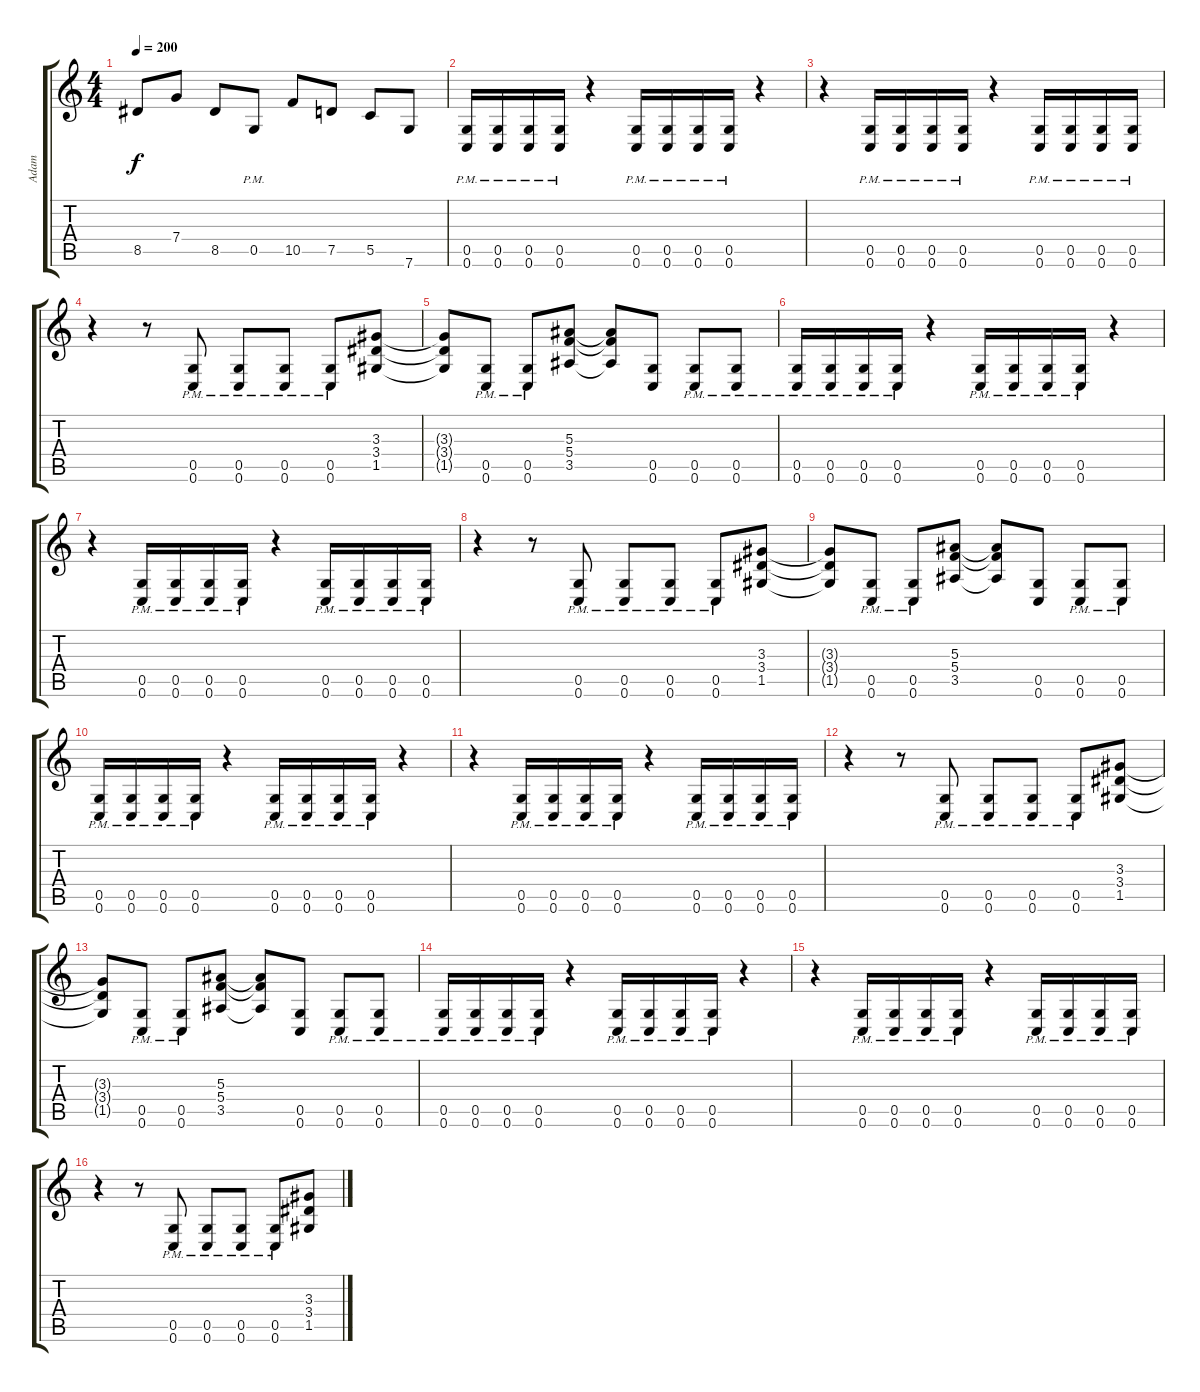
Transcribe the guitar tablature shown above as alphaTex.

\track ("Adam" "Adam") {instrument distortionguitar}
\staff {score tabs}
\tuning (D4 A3 F3 C3 G2 C2) {hide}
\ts (4 4)
\tempo 200
\clef g2
\ks c
8.5.8{dy f} 7.4.8 8.5.8 0.5{pm}.8 10.5.8 7.5.8 5.5.8 7.6.8 |
(0.5{pm} 0.6{pm}).16 (0.5{pm} 0.6{pm}).16 (0.5{pm} 0.6{pm}).16 (0.5{pm} 0.6{pm}).16 r.4 (0.5{pm} 0.6{pm}).16 (0.5{pm} 0.6{pm}).16 (0.5{pm} 0.6{pm}).16 (0.5{pm} 0.6{pm}).16 r.4 |
r.4 (0.5{pm} 0.6{pm}).16 (0.5{pm} 0.6{pm}).16 (0.5{pm} 0.6{pm}).16 (0.5{pm} 0.6{pm}).16 r.4 (0.5{pm} 0.6{pm}).16 (0.5{pm} 0.6{pm}).16 (0.5{pm} 0.6{pm}).16 (0.5{pm} 0.6{pm}).16 |
r.4 r.8 (0.5{pm} 0.6{pm}).8 (0.5{pm} 0.6{pm}).8 (0.5{pm} 0.6{pm}).8 (0.5{pm} 0.6{pm}).8 (3.3 3.4 1.5).8 |
(3.3{t} 3.4{t} 1.5{t}).8 (0.5{pm} 0.6{pm}).8 (0.5{pm} 0.6{pm}).8 (5.3 5.4 3.5).8 (5.3{t} 5.4{t} 3.5{t}).8 (0.5 0.6).8 (0.5{pm} 0.6{pm}).8 (0.5{pm} 0.6{pm}).8 |
(0.5{pm} 0.6{pm}).16 (0.5{pm} 0.6{pm}).16 (0.5{pm} 0.6{pm}).16 (0.5{pm} 0.6{pm}).16 r.4 (0.5{pm} 0.6{pm}).16 (0.5{pm} 0.6{pm}).16 (0.5{pm} 0.6{pm}).16 (0.5{pm} 0.6{pm}).16 r.4 |
r.4 (0.5{pm} 0.6{pm}).16 (0.5{pm} 0.6{pm}).16 (0.5{pm} 0.6{pm}).16 (0.5{pm} 0.6{pm}).16 r.4 (0.5{pm} 0.6{pm}).16 (0.5{pm} 0.6{pm}).16 (0.5{pm} 0.6{pm}).16 (0.5{pm} 0.6{pm}).16 |
r.4 r.8 (0.5{pm} 0.6{pm}).8 (0.5{pm} 0.6{pm}).8 (0.5{pm} 0.6{pm}).8 (0.5{pm} 0.6{pm}).8 (3.3 3.4 1.5).8 |
(3.3{t} 3.4{t} 1.5{t}).8 (0.5{pm} 0.6{pm}).8 (0.5{pm} 0.6{pm}).8 (5.3 5.4 3.5).8 (5.3{t} 5.4{t} 3.5{t}).8 (0.5 0.6).8 (0.5{pm} 0.6{pm}).8 (0.5{pm} 0.6{pm}).8 |
(0.5{pm} 0.6{pm}).16 (0.5{pm} 0.6{pm}).16 (0.5{pm} 0.6{pm}).16 (0.5{pm} 0.6).16 r.4 (0.5{pm} 0.6{pm}).16 (0.5{pm} 0.6{pm}).16 (0.5{pm} 0.6{pm}).16 (0.5{pm} 0.6).16 r.4 |
r.4 (0.5{pm} 0.6{pm}).16 (0.5{pm} 0.6{pm}).16 (0.5{pm} 0.6{pm}).16 (0.5{pm} 0.6).16 r.4 (0.5{pm} 0.6{pm}).16 (0.5{pm} 0.6{pm}).16 (0.5{pm} 0.6{pm}).16 (0.5{pm} 0.6).16 |
r.4 r.8 (0.5{pm} 0.6{pm}).8 (0.5{pm} 0.6{pm}).8 (0.5{pm} 0.6{pm}).8 (0.5{pm} 0.6{pm}).8 (3.3 3.4 1.5).8 |
(3.3{t} 3.4{t} 1.5{t}).8 (0.5{pm} 0.6{pm}).8 (0.5{pm} 0.6{pm}).8 (5.3 5.4 3.5).8 (5.3{t} 5.4{t} 3.5{t}).8 (0.5 0.6).8 (0.5{pm} 0.6{pm}).8 (0.5{pm} 0.6{pm}).8 |
(0.5{pm} 0.6{pm}).16 (0.5{pm} 0.6{pm}).16 (0.5{pm} 0.6{pm}).16 (0.5{pm} 0.6).16 r.4 (0.5{pm} 0.6{pm}).16 (0.5{pm} 0.6{pm}).16 (0.5{pm} 0.6{pm}).16 (0.5{pm} 0.6).16 r.4 |
r.4 (0.5{pm} 0.6{pm}).16 (0.5{pm} 0.6{pm}).16 (0.5{pm} 0.6{pm}).16 (0.5{pm} 0.6).16 r.4 (0.5{pm} 0.6{pm}).16 (0.5{pm} 0.6{pm}).16 (0.5{pm} 0.6{pm}).16 (0.5{pm} 0.6).16 |
r.4 r.8 (0.5{pm} 0.6{pm}).8 (0.5{pm} 0.6{pm}).8 (0.5{pm} 0.6{pm}).8 (0.5{pm} 0.6{pm}).8 (3.3 3.4 1.5).8
